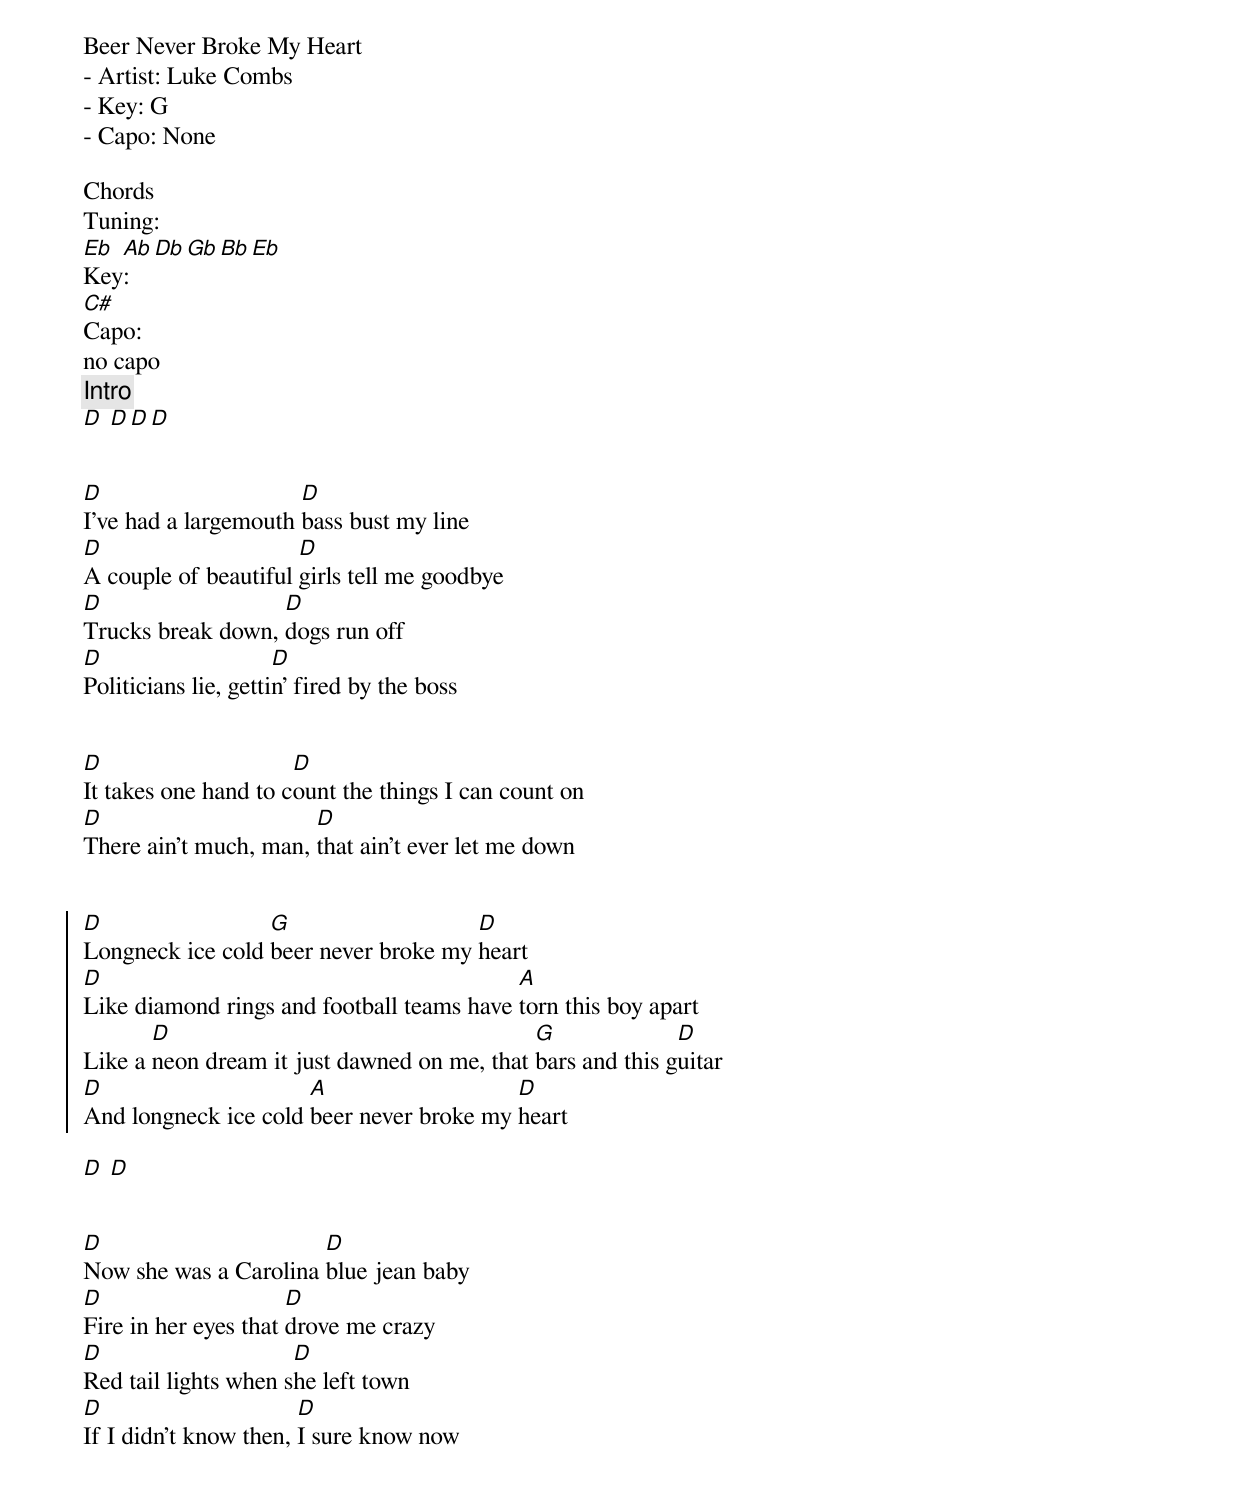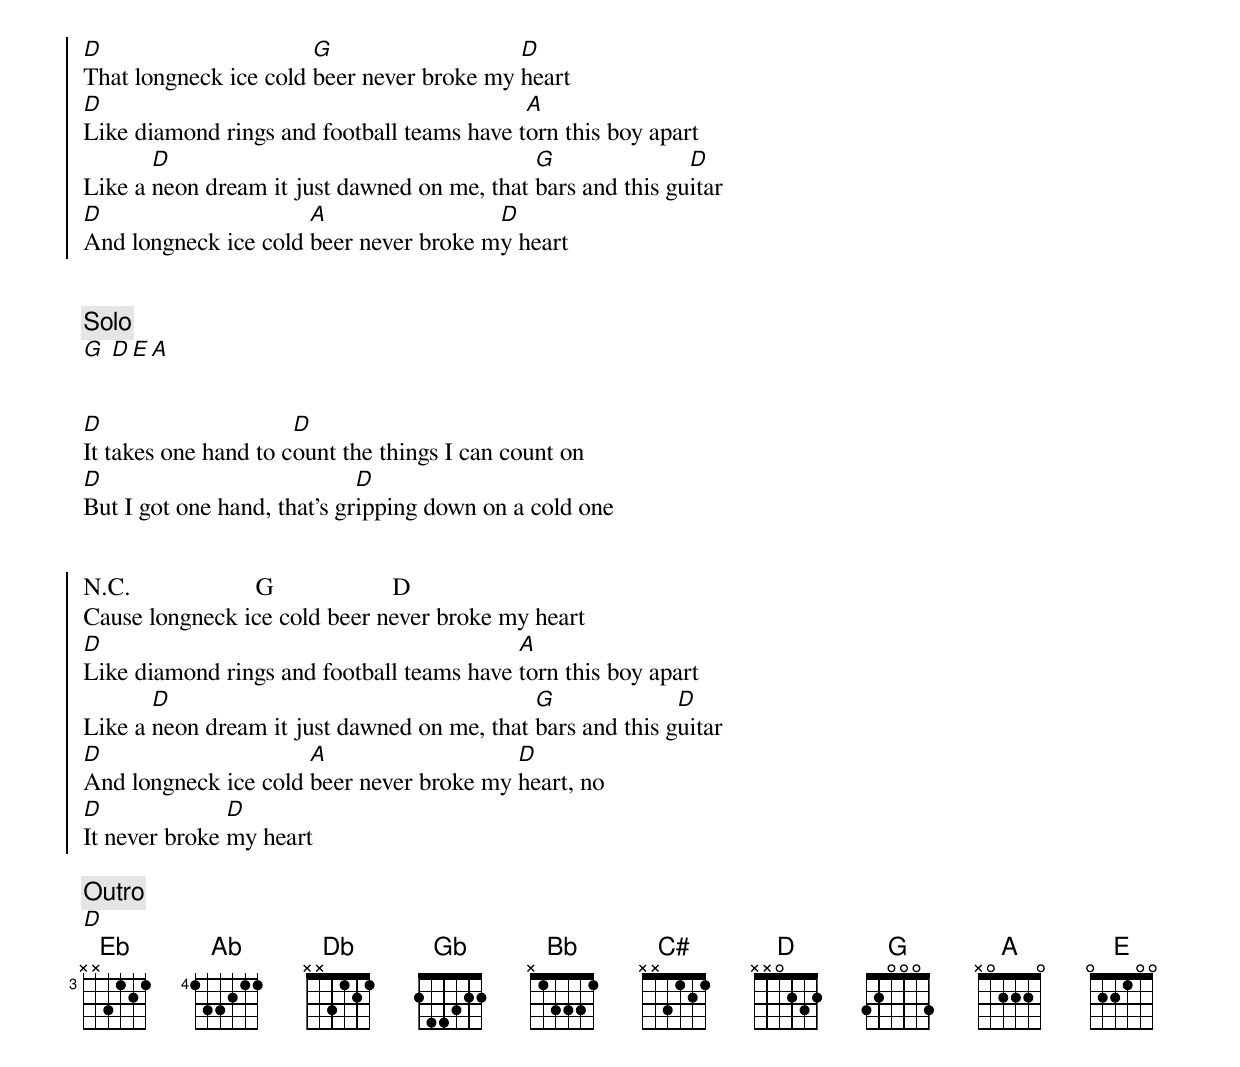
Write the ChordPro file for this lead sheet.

Beer Never Broke My Heart
- Artist: Luke Combs
- Key: G
- Capo: None

Chords
Tuning:
[Eb]Key[Ab]:[Db][Gb][Bb][Eb]
[C#]Capo:
no capo
{comment: Intro}
[D] [D][D][D]


{start_of_verse}
[D]I've had a largemouth [D]bass bust my line
[D]A couple of beautiful [D]girls tell me goodbye
[D]Trucks break down, [D]dogs run off
[D]Politicians lie, getti[D]n' fired by the boss
{end_of_verse}


{start_of_verse}
[D]It takes one hand to c[D]ount the things I can count on
[D]There ain't much, man, [D]that ain't ever let me down
{end_of_verse}


{start_of_chorus}
[D]Longneck ice cold [G]beer never broke my [D]heart
[D]Like diamond rings and football teams have [A]torn this boy apart
Like a [D]neon dream it just dawned on me, that [G]bars and this g[D]uitar
[D]And longneck ice cold [A]beer never broke my [D]heart
{end_of_chorus}

[D] [D]


{start_of_verse}
[D]Now she was a Carolina [D]blue jean baby
[D]Fire in her eyes that [D]drove me crazy
[D]Red tail lights when s[D]he left town
[D]If I didn't know then, [D]I sure know now
{end_of_verse}


{start_of_chorus}
[D]That longneck ice cold [G]beer never broke my [D]heart
[D]Like diamond rings and football teams have t[A]orn this boy apart
Like a [D]neon dream it just dawned on me, that [G]bars and this gu[D]itar
[D]And longneck ice cold [A]beer never broke m[D]y heart
{end_of_chorus}


{comment: Solo}
[G] [D][E][A]


{start_of_verse}
[D]It takes one hand to c[D]ount the things I can count on
[D]But I got one hand, that's gr[D]ipping down on a cold one
{end_of_verse}


{start_of_chorus}
N.C.                    G                   D
Cause longneck ice cold beer never broke my heart
[D]Like diamond rings and football teams have [A]torn this boy apart
Like a [D]neon dream it just dawned on me, that [G]bars and this g[D]uitar
[D]And longneck ice cold [A]beer never broke my [D]heart, no
[D]It never broke [D]my heart
{end_of_chorus}

{comment: Outro}
[D]
